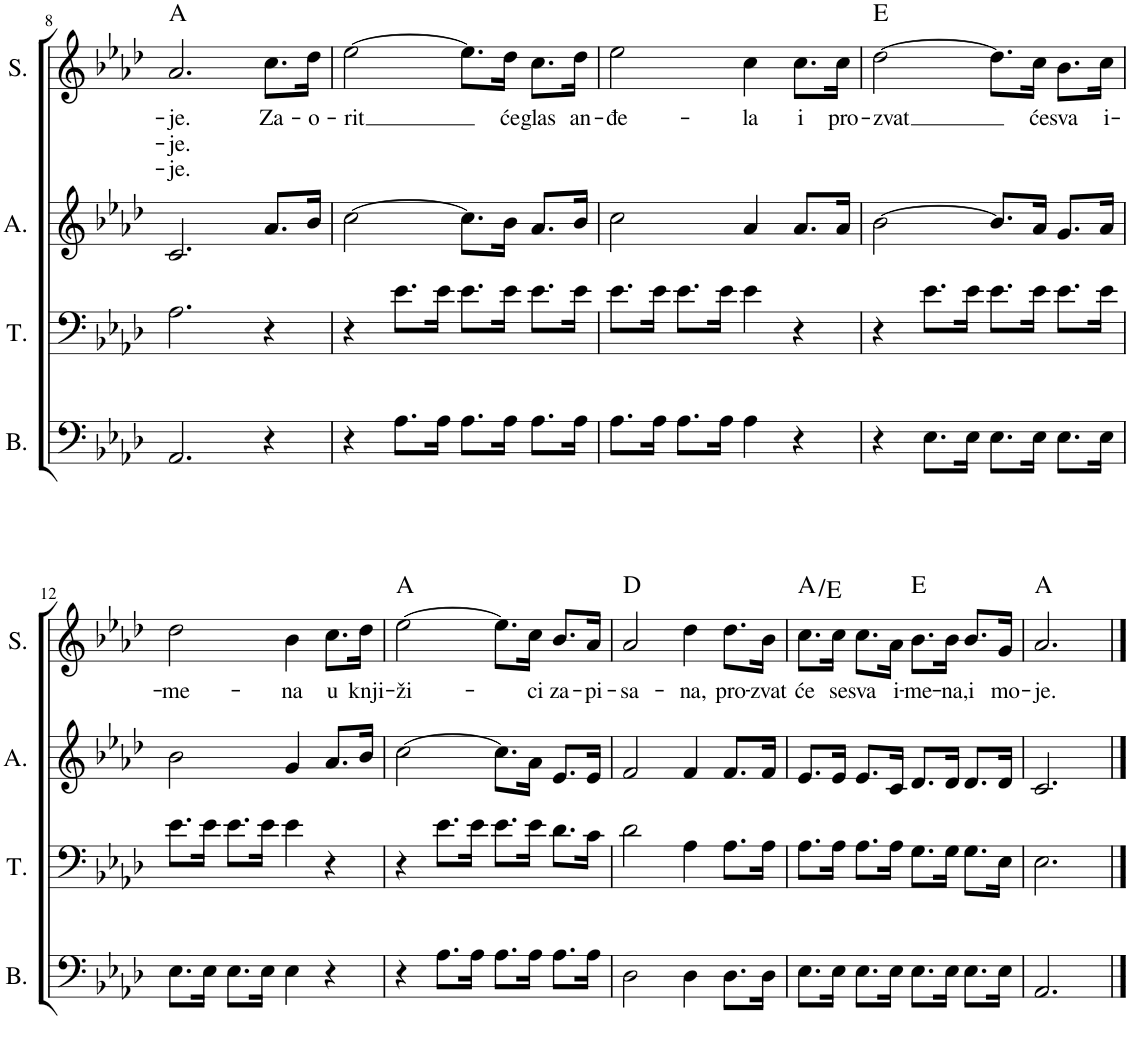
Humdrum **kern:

**kern	**kern	**kern	**kern	**text	**text	**text	**harte
*part4	*part3	*part2	*part1	*part1	*part1	*part1	*part1
*staff4	*staff3	*staff2	*staff1	*staff1	*staff1	*staff1	*
*I"Bass	*I"Tenor	*I"Alto	*I"Soprano	*	*	*	*
*I'B.	*I'T.	*I'A.	*I'S.	*	*	*	*
!!LO:PB:g=z
*clefF4	*clefF4	*clefG2	*clefG2	*	*	*	*
*k[b-e-a-d-]	*k[b-e-a-d-]	*k[b-e-a-d-]	*k[b-e-a-d-]	*	*	*	*
*M4/4	*M4/4	*M4/4	*M4/4	*	*	*	*
=8	=8	=8	=8	=8	=8	=8	=8
!	!	!	!	!LO:LY:b	!LO:LY:b	!LO:LY:b	!
2.AA-/	2.A-\	2.c/	2.a-/	-je.	-je.	-je.	A:maj
!	!	!	!	!LO:LY:b	!	!	!
4r	4r	8.a-/L	8.cc\L	Za-	.	.	.
!	!	!	!	!LO:LY:b	!	!	!
.	.	16b-/Jk	16dd-\Jk	-o-	.	.	.
=9	=9	=9	=9	=9	=9	=9	=9
!	!	!	!	!LO:LY:b	!	!	!
4r	4r	[2cc\	[2ee-\	-rit	.	.	.
8.A-\L	8.e-\L	.	.	.	.	.	.
16A-\Jk	16e-\Jk	.	.	.	.	.	.
8.A-\L	8.e-\L	8.cc\L]	8.ee-\L]	.	.	.	.
!	!	!	!	!LO:LY:b	!	!	!
16A-\Jk	16e-\Jk	16b-\Jk	16dd-\Jk	će	.	.	.
!	!	!	!	!LO:LY:b	!	!	!
8.A-\L	8.e-\L	8.a-/L	8.cc\L	glas	.	.	.
!	!	!	!	!LO:LY:b	!	!	!
16A-\Jk	16e-\Jk	16b-/Jk	16dd-\Jk	an-	.	.	.
=10	=10	=10	=10	=10	=10	=10	=10
!	!	!	!	!LO:LY:b	!	!	!
8.A-\L	8.e-\L	2cc\	2ee-\	-đe-	.	.	.
16A-\Jk	16e-\Jk	.	.	.	.	.	.
8.A-\L	8.e-\L	.	.	.	.	.	.
16A-\Jk	16e-\Jk	.	.	.	.	.	.
!	!	!	!	!LO:LY:b	!	!	!
4A-\	4e-\	4a-/	4cc\	-la	.	.	.
!	!	!	!	!LO:LY:b	!	!	!
4r	4r	8.a-/L	8.cc\L	i	.	.	.
!	!	!	!	!LO:LY:b	!	!	!
.	.	16a-/Jk	16cc\Jk	pro-	.	.	.
=11	=11	=11	=11	=11	=11	=11	=11
!	!	!	!	!LO:LY:b	!	!	!
4r	4r	[2b-\	[2dd-\	-zvat	.	.	E:maj
8.E-\L	8.e-\L	.	.	.	.	.	.
16E-\Jk	16e-\Jk	.	.	.	.	.	.
8.E-\L	8.e-\L	8.b-/L]	8.dd-\L]	.	.	.	.
!	!	!	!	!LO:LY:b	!	!	!
16E-\Jk	16e-\Jk	16a-/Jk	16cc\Jk	će	.	.	.
!	!	!	!	!LO:LY:b	!	!	!
8.E-\L	8.e-\L	8.g/L	8.b-\L	sva	.	.	.
!	!	!	!	!LO:LY:b	!	!	!
16E-\Jk	16e-\Jk	16a-/Jk	16cc\Jk	i-	.	.	.
!!LO:LB:g=z
=12	=12	=12	=12	=12	=12	=12	=12
!	!	!	!	!LO:LY:b	!	!	!
8.E-\L	8.e-\L	2b-\	2dd-\	-me-	.	.	.
16E-\Jk	16e-\Jk	.	.	.	.	.	.
8.E-\L	8.e-\L	.	.	.	.	.	.
16E-\Jk	16e-\Jk	.	.	.	.	.	.
!	!	!	!	!LO:LY:b	!	!	!
4E-\	4e-\	4g/	4b-\	-na	.	.	.
!	!	!	!	!LO:LY:b	!	!	!
4r	4r	8.a-/L	8.cc\L	u	.	.	.
!	!	!	!	!LO:LY:b	!	!	!
.	.	16b-/Jk	16dd-\Jk	knji-	.	.	.
=13	=13	=13	=13	=13	=13	=13	=13
!	!	!	!	!LO:LY:b	!	!	!
4r	4r	[2cc\	[2ee-\	-ži-	.	.	A:maj
8.A-\L	8.e-\L	.	.	.	.	.	.
16A-\Jk	16e-\Jk	.	.	.	.	.	.
8.A-\L	8.e-\L	8.cc\L]	8.ee-\L]	.	.	.	.
!	!	!	!	!LO:LY:b	!	!	!
16A-\Jk	16e-\Jk	16a-\Jk	16cc\Jk	-ci	.	.	.
!	!	!	!	!LO:LY:b	!	!	!
8.A-\L	8.d-\L	8.e-/L	8.b-/L	za-	.	.	.
!	!	!	!	!LO:LY:b	!	!	!
16A-\Jk	16c\Jk	16e-/Jk	16a-/Jk	-pi-	.	.	.
=14	=14	=14	=14	=14	=14	=14	=14
!	!	!	!	!LO:LY:b	!	!	!
2D-\	2d-\	2f/	2a-/	-sa-	.	.	D:maj
!	!	!	!	!LO:LY:b	!	!	!
4D-\	4A-\	4f/	4dd-\	-na,	.	.	.
!	!	!	!	!LO:LY:b	!	!	!
8.D-\L	8.A-\L	8.f/L	8.dd-\L	pro-	.	.	.
!	!	!	!	!LO:LY:b	!	!	!
16D-\Jk	16A-\Jk	16f/Jk	16b-\Jk	-zvat	.	.	.
=15	=15	=15	=15	=15	=15	=15	=15
!	!	!	!	!LO:LY:b	!	!	!
8.E-\L	8.A-\L	8.e-/L	8.cc\L	će	.	.	A:maj/5
!	!	!	!	!LO:LY:b	!	!	!
16E-\Jk	16A-\Jk	16e-/Jk	16cc\Jk	se	.	.	.
!	!	!	!	!LO:LY:b	!	!	!
8.E-\L	8.A-\L	8.e-/L	8.cc\L	sva	.	.	.
!	!	!	!	!LO:LY:b	!	!	!
16E-\Jk	16A-\Jk	16c/Jk	16a-\Jk	i-	.	.	.
!	!	!	!	!LO:LY:b	!	!	!
8.E-\L	8.G\L	8.d-/L	8.b-\L	-me-	.	.	E:maj
!	!	!	!	!LO:LY:b	!	!	!
16E-\Jk	16G\Jk	16d-/Jk	16b-\Jk	-na,	.	.	.
!	!	!	!	!LO:LY:b	!	!	!
8.E-\L	8.G\L	8.d-/L	8.b-/L	i	.	.	.
!	!	!	!	!LO:LY:b	!	!	!
16E-\Jk	16E-\Jk	16d-/Jk	16g/Jk	mo-	.	.	.
=16	=16	=16	=16	=16	=16	=16	=16
!	!	!	!	!LO:LY:b	!	!	!
2.AA-/	2.E-\	2.c/	2.a-/	-je.	.	.	A:maj
==	==	==	==	==	==	==	==
*-	*-	*-	*-	*-	*-	*-	*-
